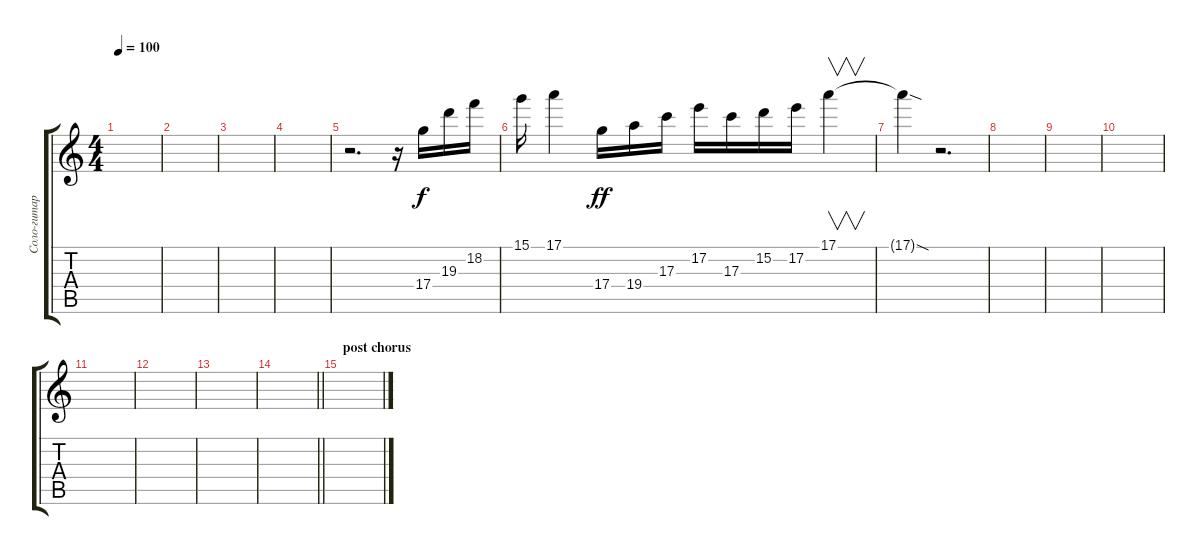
\track ("Соло-гитара" "Соло-гитар") {instrument distortionguitar}
\staff {score tabs}
\tuning (E4 B3 G3 D3 A2 D2) {hide}
\ts (4 4)
\tempo 100
\clef g2
\ks c
|
|
|
|
r.2{d} r.16 17.4.16 19.3.16 18.2.16 |
15.1.16{dy f} 17.1.4 17.4.16{dy ff} 19.4.16 17.3.16 17.2.16 17.3.16 15.2.16 17.2.16 17.1.4{v} |
17.1{sod t}.4 r.2{d} |
|
|
|
|
|
|
\barLineRight lightlight
|
\section ("" "post chorus")
